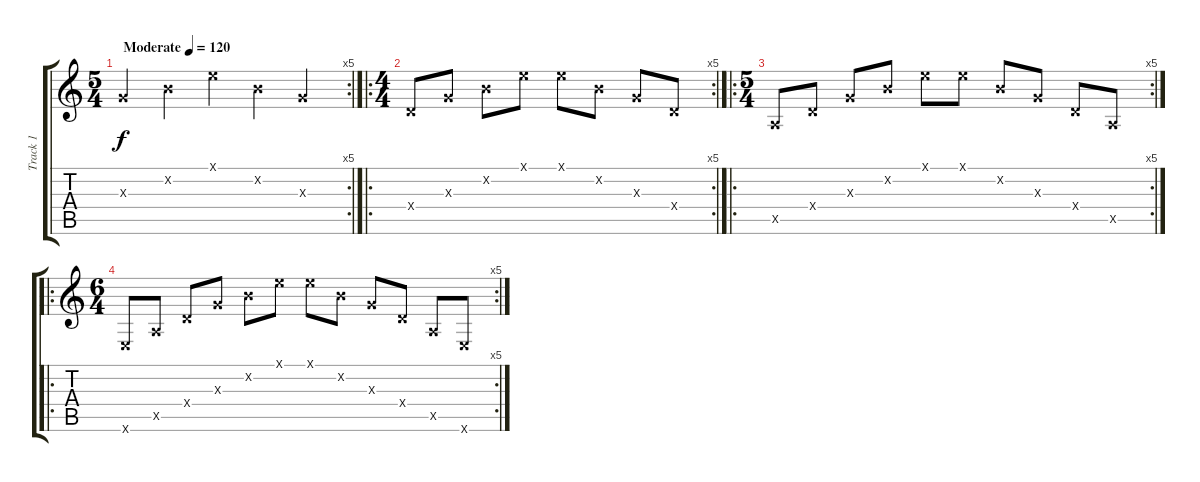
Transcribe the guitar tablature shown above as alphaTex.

\track ("Track 1" "Track 1") {instrument acousticguitarsteel}
\staff {score tabs}
\tuning (E4 B3 G3 D3 A2 E2) {hide}
\rc 5
\ts (5 4)
\tempo (120 "Moderate")
\clef g2
\ks c
0.3{x}.4{dy f instrument acousticguitarsteel} 0.2{x}.4 0.1{x}.4 0.2{x}.4 0.3{x}.4 |
\ro
\rc 5
\ts (4 4)
0.4{x}.8 0.3{x}.8 0.2{x}.8 0.1{x}.8 0.1{x}.8 0.2{x}.8 0.3{x}.8 0.4{x}.8 |
\ro
\rc 5
\ts (5 4)
0.5{x}.8 0.4{x}.8 0.3{x}.8 0.2{x}.8 0.1{x}.8 0.1{x}.8 0.2{x}.8 0.3{x}.8 0.4{x}.8 0.5{x}.8 |
\ro
\rc 5
\ts (6 4)
0.6{x}.8 0.5{x}.8 0.4{x}.8 0.3{x}.8 0.2{x}.8 0.1{x}.8 0.1{x}.8 0.2{x}.8 0.3{x}.8 0.4{x}.8 0.5{x}.8 0.6{x}.8
